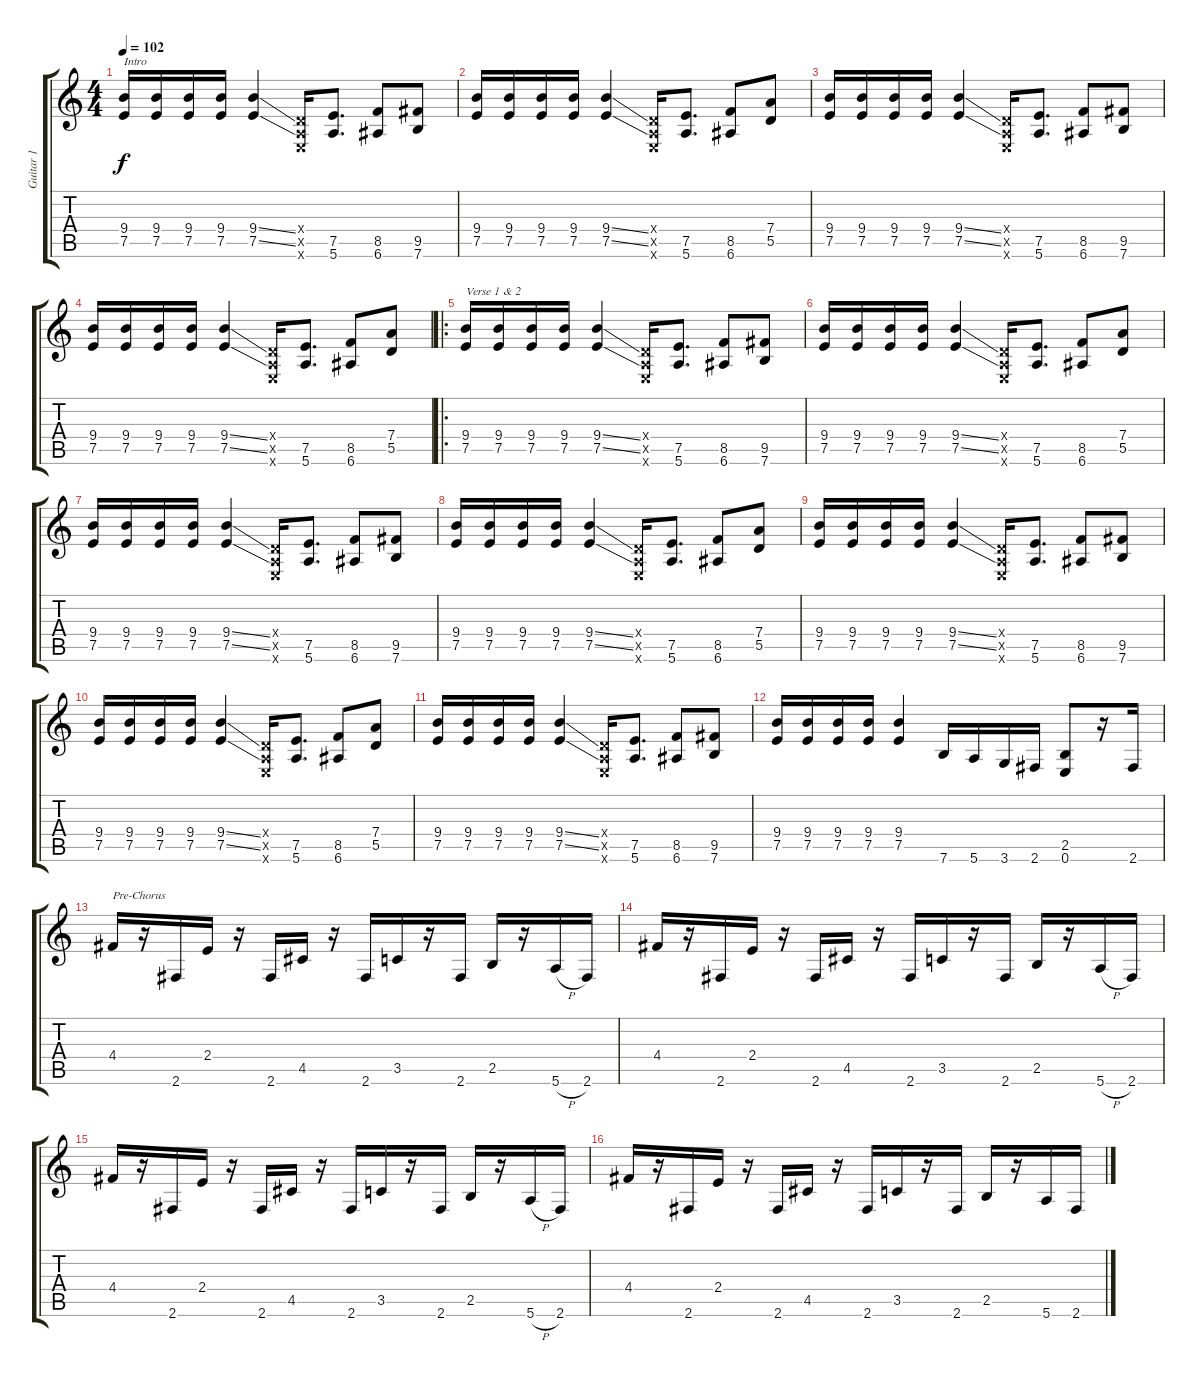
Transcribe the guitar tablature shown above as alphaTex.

\track ("Guitar 1" "Guitar 1") {instrument distortionguitar}
\staff {score tabs}
\tuning (E4 B3 G3 D3 A2 E2) {hide}
\ts (4 4)
\tempo 102
\clef g2
\ks c
(9.4 7.5).16{txt "Intro" dy f instrument distortionguitar} (9.4 7.5).16 (9.4 7.5).16 (9.4 7.5).16 (9.4{ss} 7.5{ss}).4 (0.4{x} 0.5{x} 0.6{x}).16 (7.5 5.6).8{d} (8.5 6.6).8 (9.5 7.6).8 |
(9.4 7.5).16 (9.4 7.5).16 (9.4 7.5).16 (9.4 7.5).16 (9.4{ss} 7.5{ss}).4 (0.4{x} 0.5{x} 0.6{x}).16 (7.5 5.6).8{d} (8.5 6.6).8 (7.4 5.5).8 |
(9.4 7.5).16 (9.4 7.5).16 (9.4 7.5).16 (9.4 7.5).16 (9.4{ss} 7.5{ss}).4 (0.4{x} 0.5{x} 0.6{x}).16 (7.5 5.6).8{d} (8.5 6.6).8 (9.5 7.6).8 |
(9.4 7.5).16 (9.4 7.5).16 (9.4 7.5).16 (9.4 7.5).16 (9.4{ss} 7.5{ss}).4 (0.4{x} 0.5{x} 0.6{x}).16 (7.5 5.6).8{d} (8.5 6.6).8 (7.4 5.5).8 |
\ro
(9.4 7.5).16{txt "Verse 1 & 2"} (9.4 7.5).16 (9.4 7.5).16 (9.4 7.5).16 (9.4{ss} 7.5{ss}).4 (0.4{x} 0.5{x} 0.6{x}).16 (7.5 5.6).8{d} (8.5 6.6).8 (9.5 7.6).8 |
(9.4 7.5).16 (9.4 7.5).16 (9.4 7.5).16 (9.4 7.5).16 (9.4{ss} 7.5{ss}).4 (0.4{x} 0.5{x} 0.6{x}).16 (7.5 5.6).8{d} (8.5 6.6).8 (7.4 5.5).8 |
(9.4 7.5).16 (9.4 7.5).16 (9.4 7.5).16 (9.4 7.5).16 (9.4{ss} 7.5{ss}).4 (0.4{x} 0.5{x} 0.6{x}).16 (7.5 5.6).8{d} (8.5 6.6).8 (9.5 7.6).8 |
(9.4 7.5).16 (9.4 7.5).16 (9.4 7.5).16 (9.4 7.5).16 (9.4{ss} 7.5{ss}).4 (0.4{x} 0.5{x} 0.6{x}).16 (7.5 5.6).8{d} (8.5 6.6).8 (7.4 5.5).8 |
(9.4 7.5).16 (9.4 7.5).16 (9.4 7.5).16 (9.4 7.5).16 (9.4{ss} 7.5{ss}).4 (0.4{x} 0.5{x} 0.6{x}).16 (7.5 5.6).8{d} (8.5 6.6).8 (9.5 7.6).8 |
(9.4 7.5).16 (9.4 7.5).16 (9.4 7.5).16 (9.4 7.5).16 (9.4{ss} 7.5{ss}).4 (0.4{x} 0.5{x} 0.6{x}).16 (7.5 5.6).8{d} (8.5 6.6).8 (7.4 5.5).8 |
(9.4 7.5).16 (9.4 7.5).16 (9.4 7.5).16 (9.4 7.5).16 (9.4{ss} 7.5{ss}).4 (0.4{x} 0.5{x} 0.6{x}).16 (7.5 5.6).8{d} (8.5 6.6).8 (9.5 7.6).8 |
(9.4 7.5).16 (9.4 7.5).16 (9.4 7.5).16 (9.4 7.5).16 (9.4 7.5).4 7.6.16 5.6.16 3.6.16 2.6.16 (2.5 0.6).8 r.16 2.6.16 |
4.4.16{txt "Pre-Chorus"} r.16 2.6.16 2.4.16 r.16 2.6.16 4.5.16 r.16 2.6.16 3.5.16 r.16 2.6.16 2.5.16 r.16 5.6{h}.16 2.6.16 |
4.4.16 r.16 2.6.16 2.4.16 r.16 2.6.16 4.5.16 r.16 2.6.16 3.5.16 r.16 2.6.16 2.5.16 r.16 5.6{h}.16 2.6.16 |
4.4.16 r.16 2.6.16 2.4.16 r.16 2.6.16 4.5.16 r.16 2.6.16 3.5.16 r.16 2.6.16 2.5.16 r.16 5.6{h}.16 2.6.16 |
4.4.16 r.16 2.6.16 2.4.16 r.16 2.6.16 4.5.16 r.16 2.6.16 3.5.16 r.16 2.6.16 2.5.16 r.16 5.6.16 2.6.16
